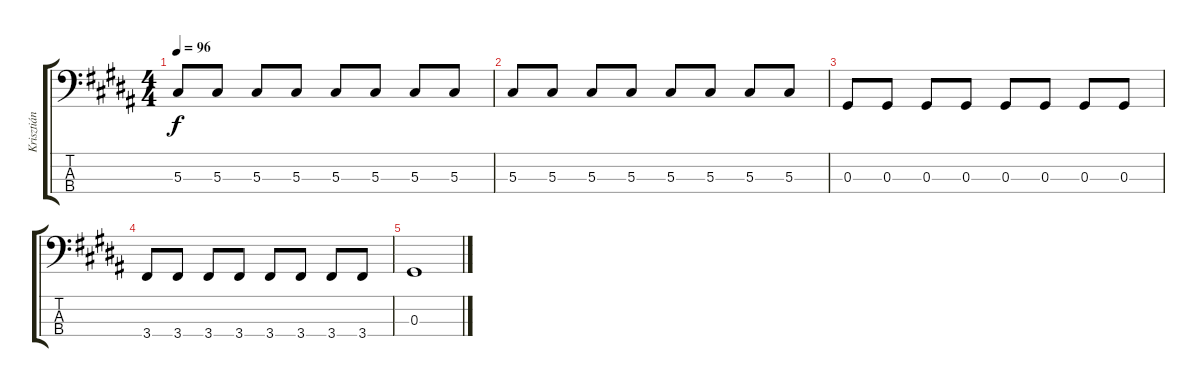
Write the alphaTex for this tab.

\track ("Krisztián" "Krisztián") {instrument electricbassfinger}
\staff {score tabs}
\tuning (Gb2 Db2 Ab1 Eb1) {hide}
\ts (4 4)
\tempo 96
\clef f4
\ks g#minor
5.3.8{dy f} 5.3.8 5.3.8 5.3.8 5.3.8 5.3.8 5.3.8 5.3.8 |
5.3.8 5.3.8 5.3.8 5.3.8 5.3.8 5.3.8 5.3.8 5.3.8 |
0.3.8 0.3.8 0.3.8 0.3.8 0.3.8 0.3.8 0.3.8 0.3.8 |
3.4.8 3.4.8 3.4.8 3.4.8 3.4.8 3.4.8 3.4.8 3.4.8 |
0.3.1
